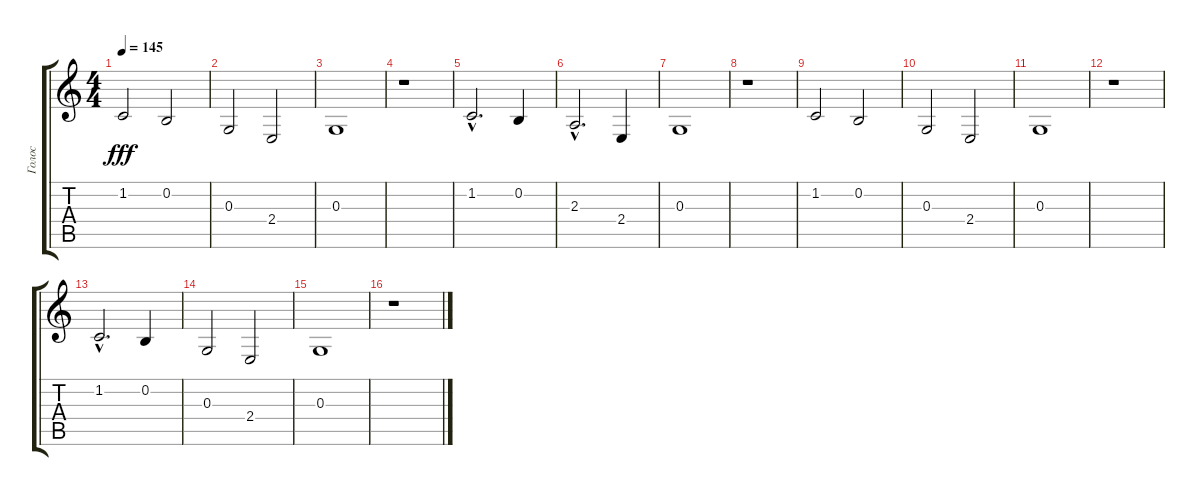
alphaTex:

\track ("Голос" "Голос") {instrument voiceoohs}
\staff {score tabs}
\tuning (E4 B3 G3 D3 A2 E2) {hide}
\ts (4 4)
\tempo 145
\clef g2
\ks c
1.2.2{dy fff} 0.2.2 |
0.3.2 2.4.2 |
0.3.1 |
r.1 |
1.2{hac}.2{d} 0.2.4 |
2.3{hac}.2{d} 2.4.4 |
0.3.1 |
r.1 |
1.2.2 0.2.2 |
0.3.2 2.4.2 |
0.3.1 |
r.1 |
1.2{hac}.2{d} 0.2.4 |
0.3.2 2.4.2 |
0.3.1 |
r.1
